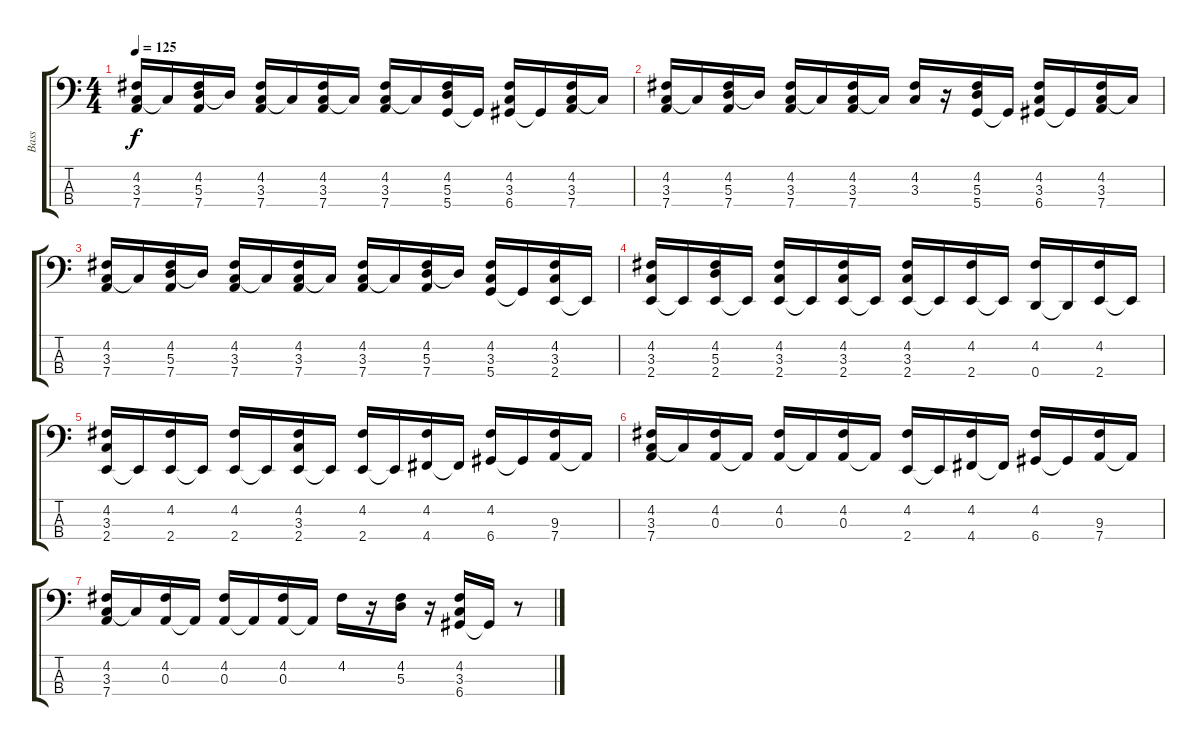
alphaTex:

\track ("Bass" "Bass") {instrument electricbasspick}
\staff {score tabs}
\tuning (G2 D2 A1 D1) {hide}
\ts (4 4)
\tempo 125
\clef f4
\ks c
(4.2 3.3 7.4).16{dy f} 3.3{t}.16 (4.2 5.3 7.4).16 5.3{t}.16 (4.2 3.3 7.4).16 3.3{t}.16 (4.2 3.3 7.4).16 3.3{t}.16 (4.2 3.3 7.4).16 3.3{t}.16 (4.2 5.3 5.4).16 5.4{t}.16 (4.2 3.3 6.4).16 6.4{t}.16 (4.2 3.3 7.4).16 3.3{t}.16 |
(4.2 3.3 7.4).16 3.3{t}.16 (4.2 5.3 7.4).16 5.3{t}.16 (4.2 3.3 7.4).16 3.3{t}.16 (4.2 3.3 7.4).16 3.3{t}.16 (4.2 3.3).16 r.16 (4.2 5.3 5.4).16 5.4{t}.16 (4.2 3.3 6.4).16 6.4{t}.16 (4.2 3.3 7.4).16 3.3{t}.16 |
(4.2 3.3 7.4).16 3.3{t}.16 (4.2 5.3 7.4).16 5.3{t}.16 (4.2 3.3 7.4).16 3.3{t}.16 (4.2 3.3 7.4).16 3.3{t}.16 (4.2 3.3 7.4).16 3.3{t}.16 (4.2 5.3 7.4).16 5.3{t}.16 (4.2 3.3 5.4).16 5.4{t}.16 (4.2 3.3 2.4).16 2.4{t}.16 |
(4.2 3.3 2.4).16 2.4{t}.16 (4.2 5.3 2.4).16 2.4{t}.16 (4.2 3.3 2.4).16 2.4{t}.16 (4.2 3.3 2.4).16 2.4{t}.16 (4.2 3.3 2.4).16 2.4{t}.16 (4.2 2.4).16 2.4{t}.16 (4.2 0.4).16 0.4{t}.16 (4.2 2.4).16 2.4{t}.16 |
(4.2 3.3 2.4).16 2.4{t}.16 (4.2 2.4).16 2.4{t}.16 (4.2 2.4).16 2.4{t}.16 (4.2 3.3 2.4).16 2.4{t}.16 (4.2 2.4).16 2.4{t}.16 (4.2 4.4).16 4.4{t}.16 (4.2 6.4).16 6.4{t}.16 (9.3 7.4).16 7.4{t}.16 |
(4.2 3.3 7.4).16 3.3{t}.16 (4.2 0.3).16 0.3{t}.16 (4.2 0.3).16 0.3{t}.16 (4.2 0.3).16 0.3{t}.16 (4.2 2.4).16 2.4{t}.16 (4.2 4.4).16 4.4{t}.16 (4.2 6.4).16 6.4{t}.16 (9.3 7.4).16 7.4{t}.16 |
(4.2 3.3 7.4).16 3.3{t}.16 (4.2 0.3).16 0.3{t}.16 (4.2 0.3).16 0.3{t}.16 (4.2 0.3).16 0.3{t}.16 4.2.16 r.16 (4.2 5.3).16 r.16 (4.2 3.3 6.4).16 6.4{t}.16 r.8
